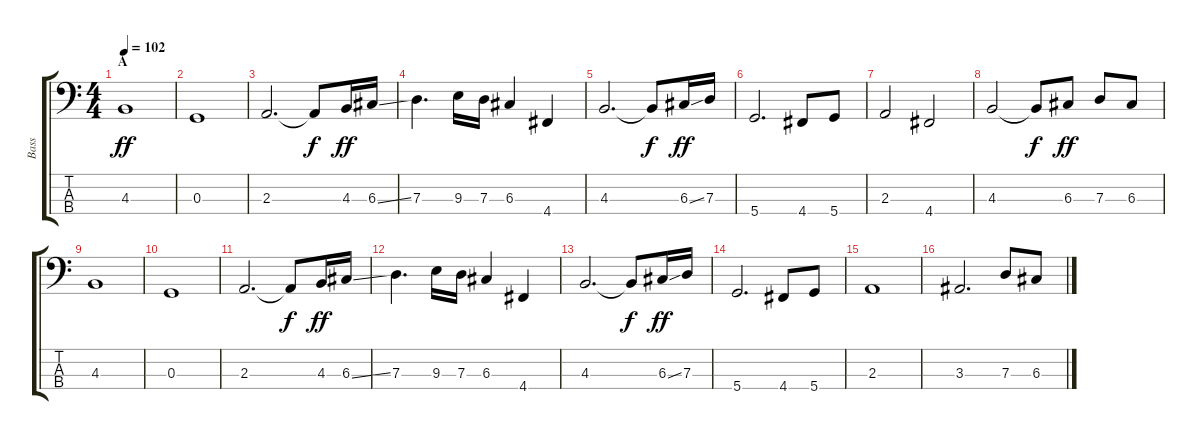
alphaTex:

\track ("Bass" "Bass") {instrument electricbasspick}
\staff {score tabs}
\tuning (F2 C2 G1 D1) {hide}
\ts (4 4)
\section ("" "A")
\tempo 102
\clef f4
\ks c
4.3.1{dy ff} |
0.3.1 |
2.3.2{d} 2.3{t}.8{dy f} 4.3.16{dy ff} 6.3{ss}.16 |
7.3.4{d} 9.3.16 7.3.16 6.3.4 4.4.4 |
4.3.2{d} 4.3{t}.8{dy f} 6.3{ss}.16{dy ff} 7.3.16 |
5.4.2{d} 4.4.8 5.4.8 |
2.3.2 4.4.2 |
4.3.2 4.3{t}.8{dy f} 6.3.8{dy ff} 7.3.8 6.3.8 |
4.3.1 |
0.3.1 |
2.3.2{d} 2.3{t}.8{dy f} 4.3.16{dy ff} 6.3{ss}.16 |
7.3.4{d} 9.3.16 7.3.16 6.3.4 4.4.4 |
4.3.2{d} 4.3{t}.8{dy f} 6.3{ss}.16{dy ff} 7.3.16 |
5.4.2{d} 4.4.8 5.4.8 |
2.3.1 |
3.3.2{d} 7.3.8 6.3.8
